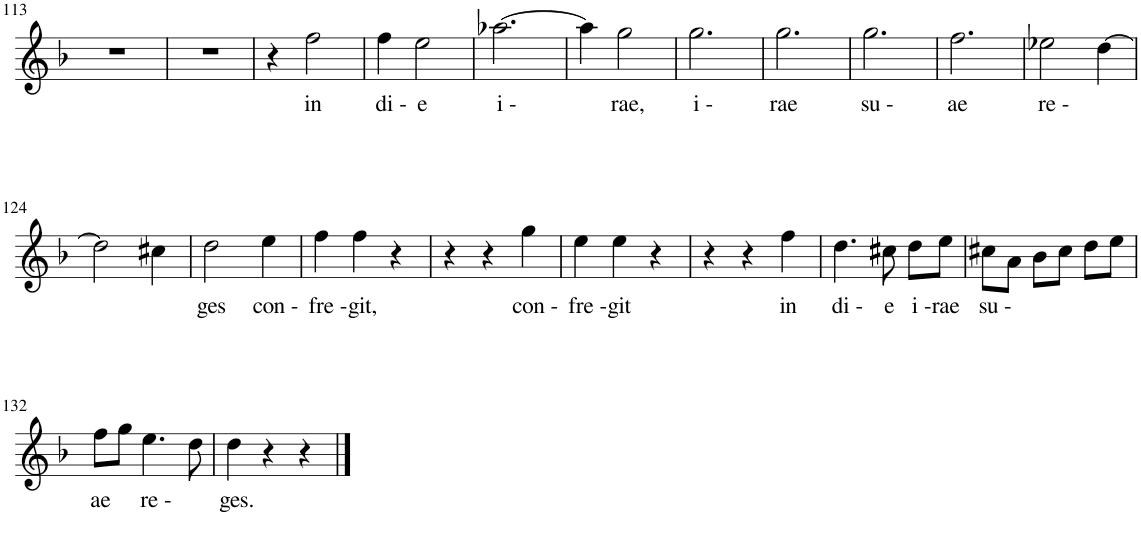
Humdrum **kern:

**kern	**text
*part1	*part1
*staff1	*staff1
*I"Soprano, Soprano I	*
*I'S.	*
!!LO:PB:g=z
*clefG2	*
*k[b-]	*
*M3/4	*
=113	=113
2.r	.
=114	=114
2.r	.
=115	=115
4r	.
!	!LO:LY:b
2ff\	in
=116	=116
!	!LO:LY:b
4ff\	di -
!	!LO:LY:b
2ee\	e
=117	=117
!	!LO:LY:b
[2.aa-X\	i -
=118	=118
4aa-\]	.
!	!LO:LY:b
2gg\	rae,
=119	=119
!	!LO:LY:b
2.gg\	i -
=120	=120
!	!LO:LY:b
2.gg\	rae
=121	=121
!	!LO:LY:b
2.gg\	su -
=122	=122
!	!LO:LY:b
2.ff\	ae
=123	=123
!	!LO:LY:b
2ee-X\	re -
[4dd\	.
!!LO:LB:g=z
=124	=124
2dd\]	.
4cc#X\	.
=125	=125
!	!LO:LY:b
2dd\	ges
!	!LO:LY:b
4ee\	con -
=126	=126
!	!LO:LY:b
4ff\	fre -
!	!LO:LY:b
4ff\	git,
4r	.
=127	=127
4r	.
4r	.
!	!LO:LY:b
4gg\	con -
=128	=128
!	!LO:LY:b
4ee\	fre -
!	!LO:LY:b
4ee\	git
4r	.
=129	=129
4r	.
4r	.
!	!LO:LY:b
4ff\	in
=130	=130
!	!LO:LY:b
4.dd\	di -
!	!LO:LY:b
8cc#X\	e
!	!LO:LY:b
8dd\L	i -
!	!LO:LY:b
8ee\J	rae
=131	=131
!	!LO:LY:b
8cc#X\L	su -
8a\J	.
8b-\L	.
8cc#\J	.
8dd\L	.
8ee\J	.
!!LO:LB:g=z
=132	=132
!	!LO:LY:b
8ff\L	ae
8gg\J	.
!	!LO:LY:b
4.ee\	re -
8dd\	.
=133	=133
!	!LO:LY:b
4dd\	ges.
4r	.
4r	.
==	==
*-	*-
